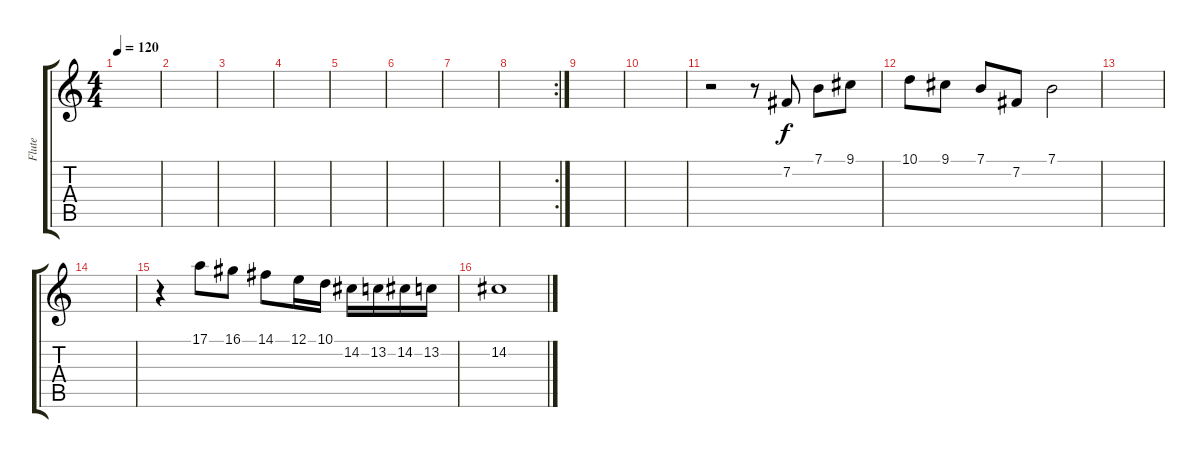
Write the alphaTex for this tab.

\track ("Flute" "Flute") {instrument flute}
\staff {score tabs}
\tuning (E4 B3 G3 D3 A2 E2) {hide}
\ts (4 4)
\tempo 120
\clef g2
\ks c
|
|
|
|
|
|
|
\rc 2
|
|
|
r.2 r.8 7.2.8 7.1.8 9.1.8 |
10.1.8 9.1.8 7.1.8 7.2.8 7.1.2 |
|
|
r.4 17.1.8 16.1.8 14.1.8 12.1.16 10.1.16 14.2.16 13.2.16 14.2.16 13.2.16 |
14.2.1
